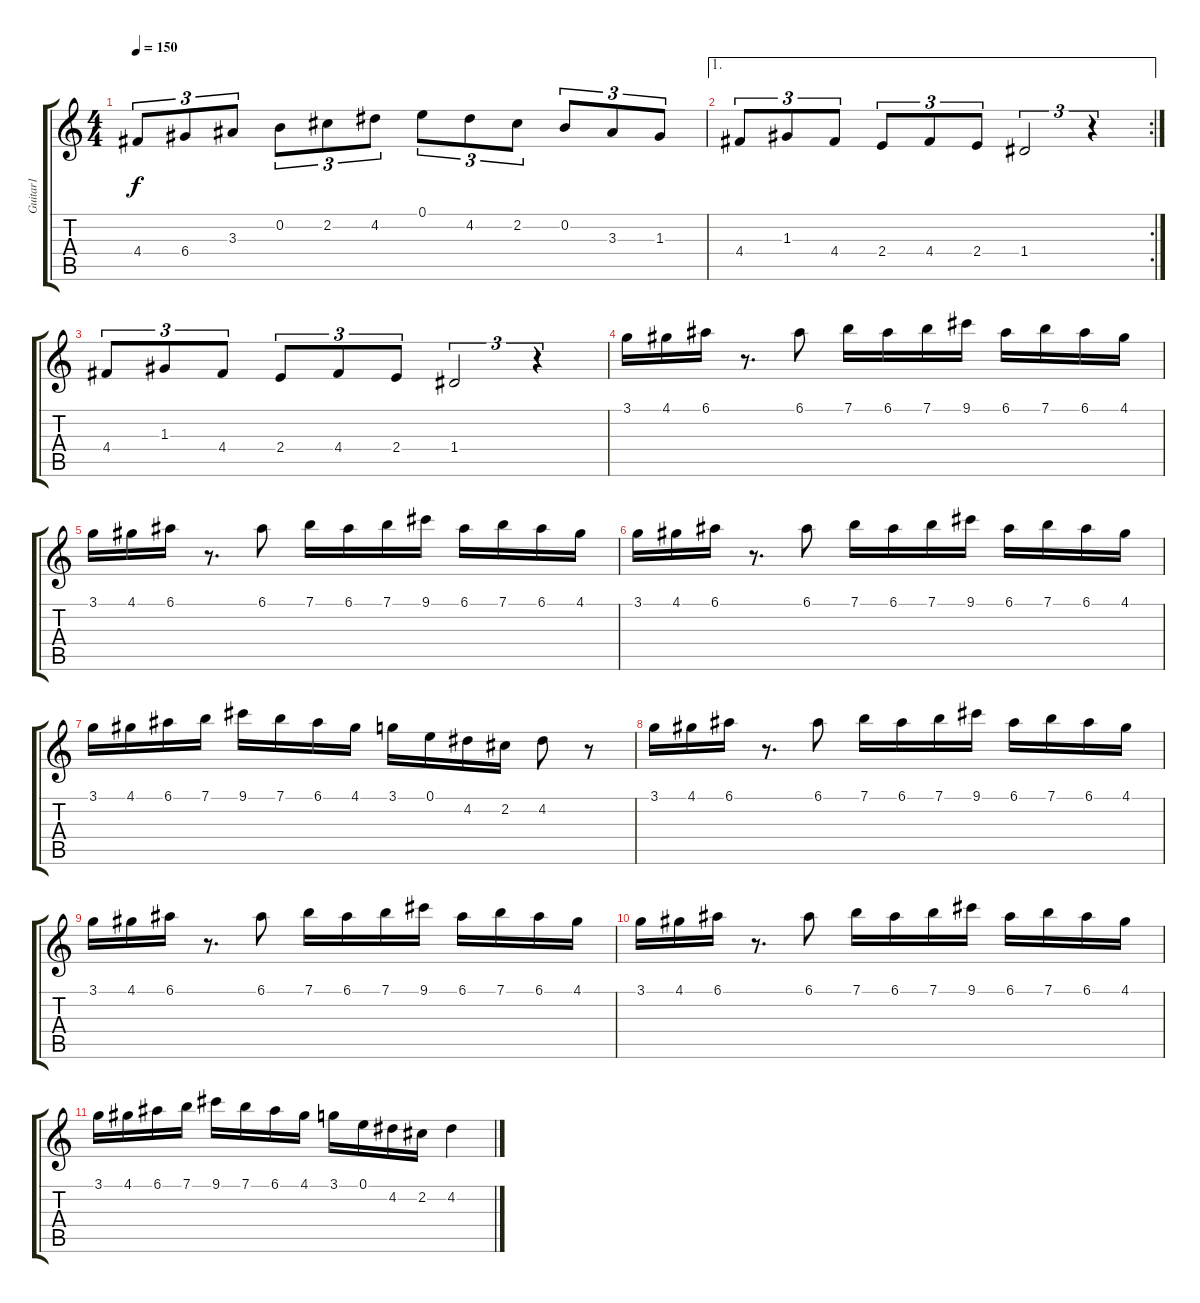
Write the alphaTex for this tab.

\track ("Guitar1" "Guitar1") {instrument distortionguitar}
\staff {score tabs}
\tuning (E4 B3 G3 D3 A2 E2) {hide}
\ts (4 4)
\tempo 150
\clef g2
\ks c
4.4.8{tu (3 2) dy f} 6.4.8{tu (3 2)} 3.3.8{tu (3 2)} 0.2.8{tu (3 2)} 2.2.8{tu (3 2)} 4.2.8{tu (3 2)} 0.1.8{tu (3 2)} 4.2.8{tu (3 2)} 2.2.8{tu (3 2)} 0.2.8{tu (3 2)} 3.3.8{tu (3 2)} 1.3.8{tu (3 2)} |
\ae 1
\rc 2
4.4.8{tu (3 2)} 1.3.8{tu (3 2)} 4.4.8{tu (3 2)} 2.4.8{tu (3 2)} 4.4.8{tu (3 2)} 2.4.8{tu (3 2)} 1.4.2{tu (3 2)} r.4{tu (3 2)} |
4.4.8{tu (3 2)} 1.3.8{tu (3 2)} 4.4.8{tu (3 2)} 2.4.8{tu (3 2)} 4.4.8{tu (3 2)} 2.4.8{tu (3 2)} 1.4.2{tu (3 2)} r.4{tu (3 2)} |
3.1.16 4.1.16 6.1.16 r.8{d} 6.1.8 7.1.16 6.1.16 7.1.16 9.1.16 6.1.16 7.1.16 6.1.16 4.1.16 |
3.1.16 4.1.16 6.1.16 r.8{d} 6.1.8 7.1.16 6.1.16 7.1.16 9.1.16 6.1.16 7.1.16 6.1.16 4.1.16 |
3.1.16 4.1.16 6.1.16 r.8{d} 6.1.8 7.1.16 6.1.16 7.1.16 9.1.16 6.1.16 7.1.16 6.1.16 4.1.16 |
3.1.16 4.1.16 6.1.16 7.1.16 9.1.16 7.1.16 6.1.16 4.1.16 3.1.16 0.1.16 4.2.16 2.2.16 4.2.8 r.8 |
3.1.16 4.1.16 6.1.16 r.8{d} 6.1.8 7.1.16 6.1.16 7.1.16 9.1.16 6.1.16 7.1.16 6.1.16 4.1.16 |
3.1.16 4.1.16 6.1.16 r.8{d} 6.1.8 7.1.16 6.1.16 7.1.16 9.1.16 6.1.16 7.1.16 6.1.16 4.1.16 |
3.1.16 4.1.16 6.1.16 r.8{d} 6.1.8 7.1.16 6.1.16 7.1.16 9.1.16 6.1.16 7.1.16 6.1.16 4.1.16 |
3.1.16 4.1.16 6.1.16 7.1.16 9.1.16 7.1.16 6.1.16 4.1.16 3.1.16 0.1.16 4.2.16 2.2.16 4.2.4
